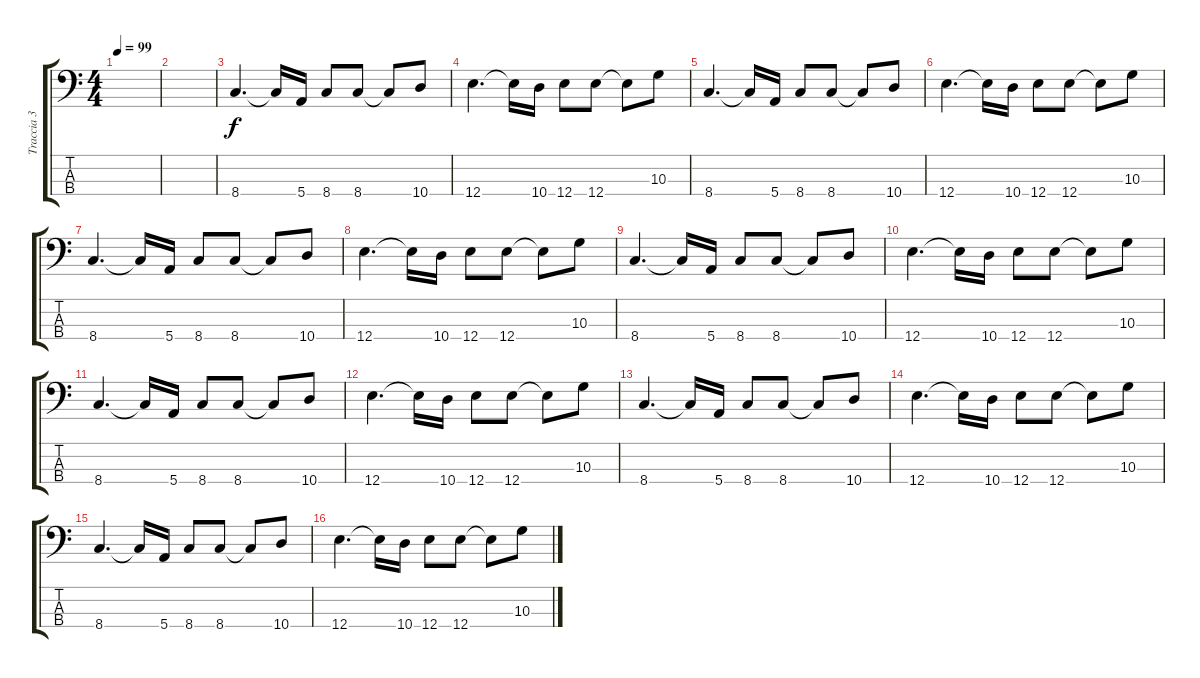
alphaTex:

\track ("Traccia 3" "Traccia 3") {instrument electricbassfinger}
\staff {score tabs}
\tuning (G2 D2 A1 E1) {hide}
\ts (4 4)
\tempo 99
\clef f4
\ks c
|
|
8.4.4{d} 8.4{t}.16 5.4.16 8.4.8 8.4.8 8.4{t}.8 10.4.8 |
12.4.4{d} 12.4{t}.16 10.4.16 12.4.8 12.4.8 12.4{t}.8 10.3.8 |
8.4.4{d} 8.4{t}.16 5.4.16 8.4.8 8.4.8 8.4{t}.8 10.4.8 |
12.4.4{d} 12.4{t}.16 10.4.16 12.4.8 12.4.8 12.4{t}.8 10.3.8 |
8.4.4{d} 8.4{t}.16 5.4.16 8.4.8 8.4.8 8.4{t}.8 10.4.8 |
12.4.4{d} 12.4{t}.16 10.4.16 12.4.8 12.4.8 12.4{t}.8 10.3.8 |
8.4.4{d} 8.4{t}.16 5.4.16 8.4.8 8.4.8 8.4{t}.8 10.4.8 |
12.4.4{d} 12.4{t}.16 10.4.16 12.4.8 12.4.8 12.4{t}.8 10.3.8 |
8.4.4{d} 8.4{t}.16 5.4.16 8.4.8 8.4.8 8.4{t}.8 10.4.8 |
12.4.4{d} 12.4{t}.16 10.4.16 12.4.8 12.4.8 12.4{t}.8 10.3.8 |
8.4.4{d} 8.4{t}.16 5.4.16 8.4.8 8.4.8 8.4{t}.8 10.4.8 |
12.4.4{d} 12.4{t}.16 10.4.16 12.4.8 12.4.8 12.4{t}.8 10.3.8 |
8.4.4{d} 8.4{t}.16 5.4.16 8.4.8 8.4.8 8.4{t}.8 10.4.8 |
12.4.4{d} 12.4{t}.16 10.4.16 12.4.8 12.4.8 12.4{t}.8 10.3.8
